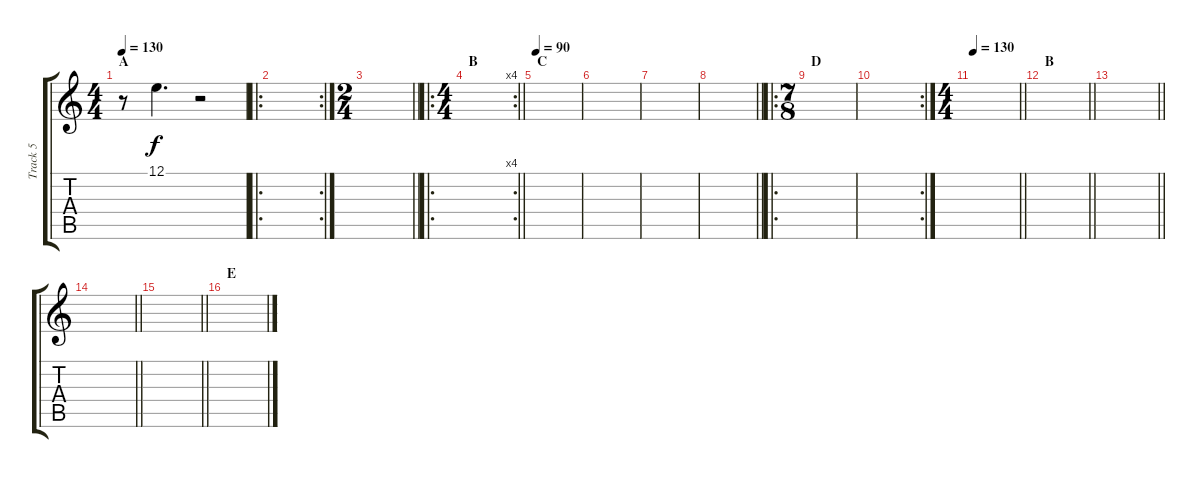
\track ("Track 5" "Track 5") {instrument reversecymbal}
\staff {score tabs}
\tuning (E4 B3 G3 D3 A2 E2) {hide}
\ts (4 4)
\section ("" "A")
\tempo 130
\clef g2
\ks c
r.8{dy f instrument reversecymbal} 12.1.4{d} r.2 |
\ro
\rc 2
|
\ts (2 4)
\barLineRight lightlight
|
\ro
\rc 4
\ts (4 4)
\section ("" "B")
\barLineRight lightlight
|
\section ("" "C")
\tempo 90
|
|
|
\barLineRight lightlight
|
\ro
\ts (7 8)
\section ("" "D")
|
\rc 2
|
\ts (4 4)
\tempo 130
\barLineRight lightlight
|
\section ("" "B")
\barLineRight lightlight
|
\barLineRight lightlight
|
\barLineRight lightlight
|
\barLineRight lightlight
|
\section ("" "E")
